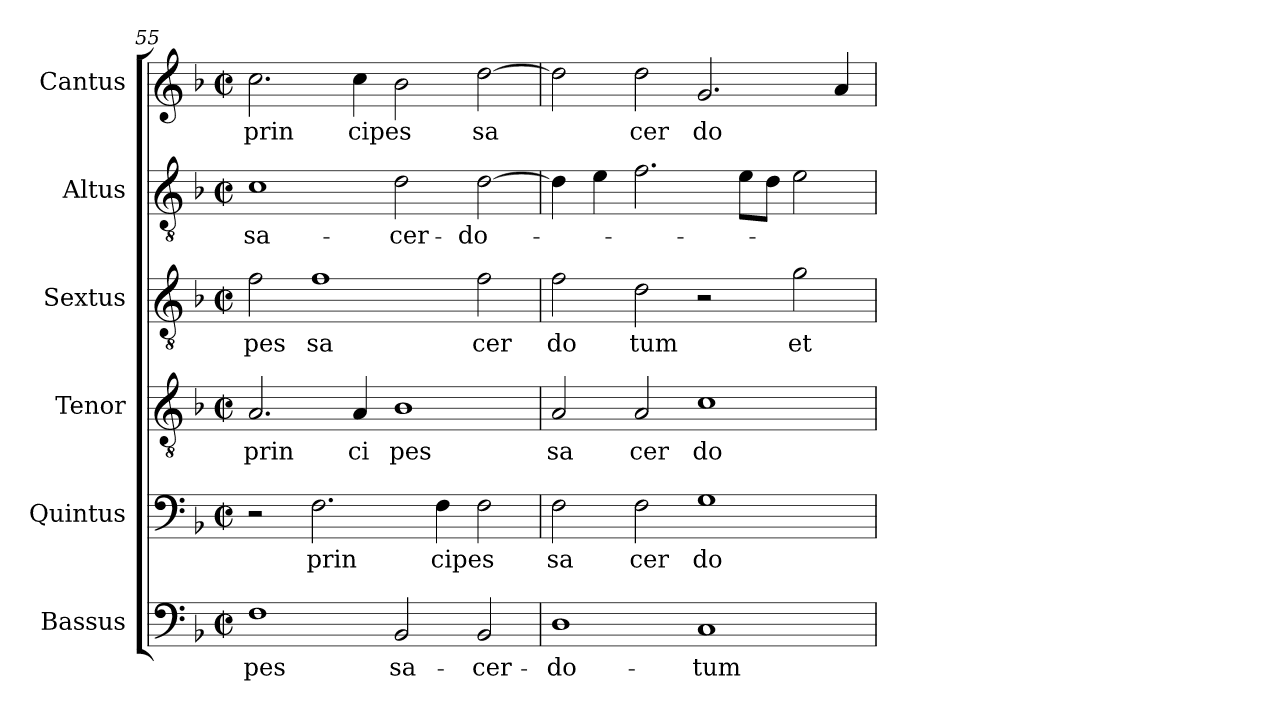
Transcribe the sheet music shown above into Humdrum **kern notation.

**kern	**text	**kern	**text	**kern	**text	**kern	**text	**kern	**text	**kern	**text
*part6	*part6	*part5	*part5	*part4	*part4	*part3	*part3	*part2	*part2	*part1	*part1
*staff6	*staff6	*staff5	*staff5	*staff4	*staff4	*staff3	*staff3	*staff2	*staff2	*staff1	*staff1
*I"Bassus	*	*I"Quintus	*	*I"Tenor	*	*I"Sextus	*	*I"Altus	*	*I"Cantus	*
*I'Bassus	*	*I'Quintus	*	*I'Tenor	*	*I'Sextus	*	*I'Altus	*	*I'Cantus	*
!!LO:PB:g=z
*clefF4	*	*clefF4	*	*clefGv2	*	*clefGv2	*	*clefGv2	*	*clefG2	*
*k[b-]	*	*k[b-]	*	*k[b-]	*	*k[b-]	*	*k[b-]	*	*k[b-]	*
*F:	*	*F:	*	*F:	*	*F:	*	*F:	*	*F:	*
*M2/2	*	*M2/2	*	*M2/2	*	*M2/2	*	*M2/2	*	*M2/2	*
*met(c|)	*	*met(c|)	*	*met(c|)	*	*met(c|)	*	*met(c|)	*	*met(c|)	*
=55	=55	=55	=55	=55	=55	=55	=55	=55	=55	=55	=55
!	!LO:LY:b:cj	!	!	!	!LO:LY:b:cj	!	!LO:LY:b:cj	!	!LO:LY:b:cj	!	!LO:LY:b:cj
1F	-pes	2r	.	2.A/	prin	2f\	-pes	1c	sa-	2.cc\	prin
!	!	!	!LO:LY:b:cj	!	!	!	!LO:LY:b:cj	!	!	!	!
.	.	2.F\	prin	.	.	1f	sa	.	.	.	.
!	!	!	!	!	!LO:LY:b:cj	!	!	!	!	!	!LO:LY:b
.	.	.	.	4A/	ci	.	.	.	.	4cc\	cipes
!	!LO:LY:b:cj	!	!	!	!LO:LY:b:cj	!	!	!	!LO:LY:b:cj	!	!
2BB-/	sa-	.	.	1B-	pes	.	.	2d\	-cer-	2b-\	.
!	!	!	!LO:LY:b	!	!	!	!	!	!	!	!
.	.	4F\	cipes	.	.	.	.	.	.	.	.
!	!LO:LY:b:cj	!	!	!	!	!	!LO:LY:b:cj	!	!LO:LY:b:cj	!	!LO:LY:b:cj
2BB-/	-cer-	2F\	.	.	.	2f\	cer	[>2d\	-do-	[>2dd\	sa
=56	=56	=56	=56	=56	=56	=56	=56	=56	=56	=56	=56
!	!LO:LY:b:cj	!	!LO:LY:b:cj	!	!LO:LY:b:cj	!	!LO:LY:b:cj	!	!	!	!
1D	-do-	2F\	sa	2A/	sa	2f\	do	4d\]	.	2dd\]	.
.	.	.	.	.	.	.	.	4e\	.	.	.
!	!	!	!LO:LY:b:cj	!	!LO:LY:b:cj	!	!LO:LY:b:cj	!	!	!	!LO:LY:b:cj
.	.	2F\	cer	2A/	cer	2d\	tum	2.f\	.	2dd\	cer
!	!LO:LY:b:cj	!	!LO:LY:b:cj	!	!LO:LY:b:cj	!	!	!	!	!	!LO:LY:b:cj
1C	-tum	1G	do	1c	do	2r	.	.	.	2.g/	do
.	.	.	.	.	.	.	.	8e\L	.	.	.
.	.	.	.	.	.	.	.	8d\J	.	.	.
!	!	!	!	!	!	!	!LO:LY:b:cj	!	!	!	!
.	.	.	.	.	.	2g\	et	2e\	.	.	.
.	.	.	.	.	.	.	.	.	.	4a/	.
=	=	=	=	=	=	=	=	=	=	=	=
*-	*-	*-	*-	*-	*-	*-	*-	*-	*-	*-	*-
